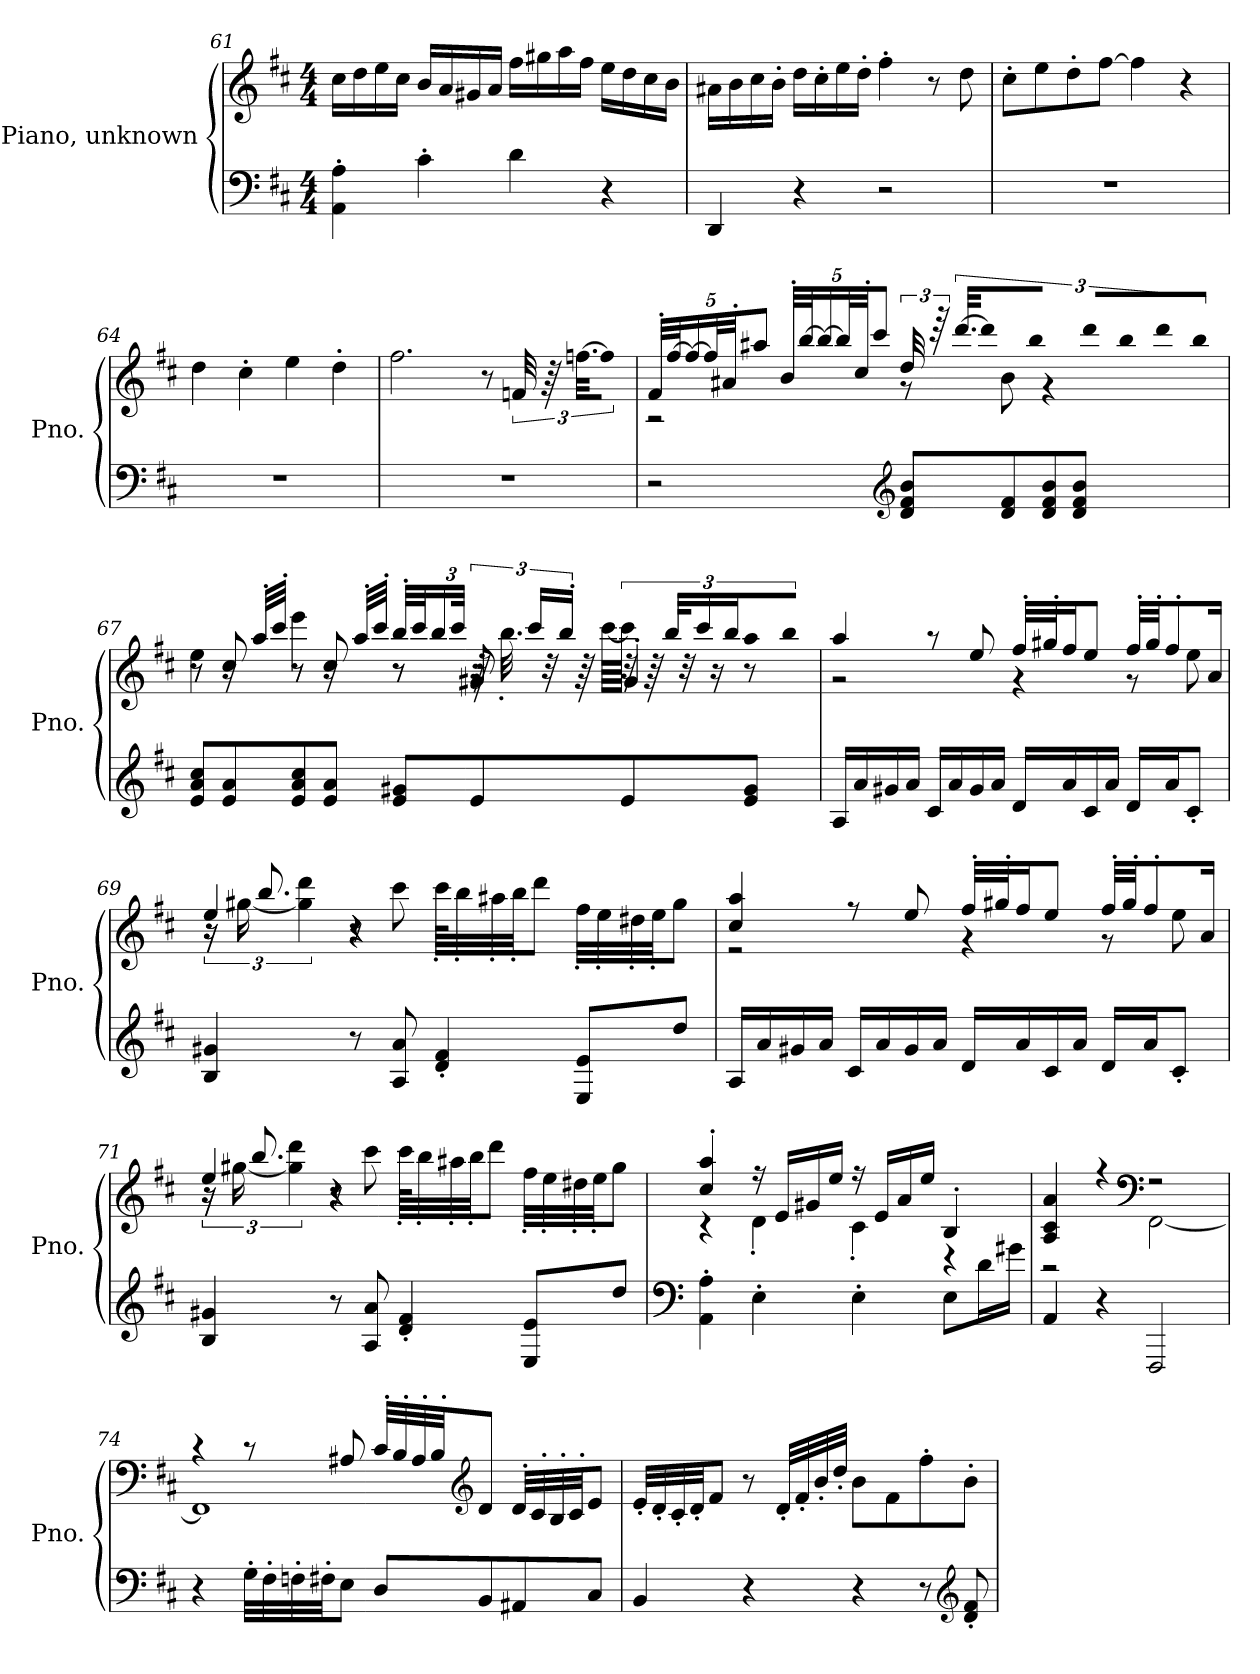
**kern	**kern
*part1	*part1
*staff2	*staff1
*I"Piano, unknown	*
*I'Pno.	*
!!LO:LB:g=z
*clefF4	*clefG2
*k[f#c#]	*k[f#c#]
*M4/4	*M4/4
=61	=61
4AA\' 4A\'	16cc#\LL
.	16dd\
.	16ee\
.	16cc#\JJ
4c#'\	16b/LL
.	16a/
.	16g#X/
.	16a/JJ
4d\	16ff#\LL
.	16gg#X\
.	16aa\
.	16ff#\JJ
4r	16ee\LL
.	16dd\
.	16cc#\
.	16b\JJ
=62	=62
4DD/	16a#X\LL
.	16b\
.	16cc#\
.	16b'\JJ
4r	16dd\LL
.	16cc#'\
.	16ee\
.	16dd'\JJ
2r	4ff#'\
.	8r
.	8dd\
=63	=63
1r	8cc#'\L
.	8ee\
.	8dd'\
.	[8ff#\J
.	4ff#\]
.	4r
=64	=64
1r	4dd\
.	4cc#'\
.	4ee\
.	4dd'\
!!LO:PB:g=z
=65	=65
1r	2.ff#\
.	8r
.	48fn/
.	96r
.	[48.ffn\KLL
.	16ff\JJ]
=66	=66
*	*Xbrackettup
*	*^
2r	40f#'/LLL	2r
.	[40ff#/J	.
.	20ff#/_	.
.	40ff#/L]	.
.	40a#X'/JJ	.
.	10aa#X/J	.
.	40b'/LLL	.
.	[40bb/J	.
.	20bb/_	.
.	40bb/L]	.
.	40cc#'/JJ	.
.	10ccc#/J	.
*clefG2	*	*
*	*brackettup	*
8d/ 8f#/ 8b/L	48dd/	8r
.	96r	.
.	[48.ddd/KKL	.
.	8ddd/]	.
8d/ 8f#/	.	8b\
.	16bb/Jk	.
8d/ 8f#/ 8b/	16ddd/LL	4r
.	16bb/	.
8d/ 8f#/ 8b/J	16ddd/	.
.	16bb/JJ	.
!!LO:LB:g=z
=67	=67	=67
*	*	*^
8e/ 8a/ 8cc#/L	8r	4ee\	8r
8e/ 8a/	16r	.	8cc#/
.	32aa'/LLL	.	.
.	32ccc#'/JJJ	.	.
8e/ 8a/ 8cc#/	8r	4eee\	8r
8e/ 8a/J	16r	.	8cc#/
.	32aa'/LLL	.	.
.	32ccc#'/JJJ	.	.
8e/ 8g#X/L	32bb'/LLL	8r	8r
.	32ccc#/J	.	.
*	*Xbrackettup	*	*
.	24bb/	.	.
.	48ccc#/JJk	.	.
*	*brackettup	*	*
8e/	24r	64r	8g#X/
.	.	32.bb'\	.
.	24ccc#/LL	.	.
.	.	32r	.
.	24bb'/JJ	.	.
.	.	64r	.
.	.	[64ccc#\LLLL	.
8e/	48r	64ccc#\JJJJ]	4g#'/
.	.	64r	.
.	48bb/KLL	.	.
.	.	32r	.
.	24ccc#/	.	.
.	.	16r	.
.	24bb/	.	.
8e/ 8g#/J	16aa/	8r	.
.	16bb/JJ	.	.
*	*	*v	*v
!!LO:LB:g=z
=68	=68	=68
16A/LL	4aa/	2r
16a/	.	.
16g#X/	.	.
16a/JJ	.	.
16c#/LL	8r	.
16a/	.	.
16g#/	8ee/	.
16a/JJ	.	.
16d/LL	32ff#'/LLL	4r
.	32gg#X'/J	.
16a/	16ff#/J	.
16c#/	8ee/J	.
16a/JJ	.	.
16d/LL	32ff#'/LLL	8r
.	32gg#'/JJ	.
16a/J	8ff#'/	.
8c#'/J	.	8ee\
.	16a/Jk	.
=69	=69	=69
*	*	*^
4B/ 4g#X/	16r	24r	4ee/
.	.	[24gg#X\	.
.	8.bb/	.	.
.	.	6gg#\] 6ddd\	.
8r	4r	8r	4r
8A/ 8a/	.	8ccc#\	.
4d/' 4f#/'	2r	32ccc#'\LLL	2r
.	.	32bb'\	.
.	.	32aa#X'\	.
.	.	32bb'\JJ	.
.	.	8ddd\J	.
8E/ 8e/L	.	32ff#'\LLL	.
.	.	32ee'\	.
.	.	32dd#X'\	.
.	.	32ee'\JJ	.
8dd/J	.	8gg#\J	.
*	*	*v	*v
!!LO:LB:g=z
=70	=70	=70
16A/LL	4cc#/ 4aa/	2r
16a/	.	.
16g#X/	.	.
16a/JJ	.	.
16c#/LL	8r	.
16a/	.	.
16g#/	8ee/	.
16a/JJ	.	.
16d/LL	32ff#'/LLL	4r
.	32gg#X'/J	.
16a/	16ff#/J	.
16c#/	8ee/J	.
16a/JJ	.	.
16d/LL	32ff#'/LLL	8r
.	32gg#'/JJ	.
16a/J	8ff#'/	.
8c#'/J	.	8ee\
.	16a/Jk	.
=71	=71	=71
*	*	*^
4B/ 4g#X/	16r	24r	4ee/
.	.	[24gg#X\	.
.	8.bb/	.	.
.	.	6gg#\] 6ddd\	.
8r	4r	8r	4r
8A/ 8a/	.	8ccc#\	.
4d/' 4f#/'	2r	32ccc#'\LLL	2r
.	.	32bb'\	.
.	.	32aa#X'\	.
.	.	32bb'\JJ	.
.	.	8ddd\J	.
8E/ 8e/L	.	32ff#'\LLL	.
.	.	32ee'\	.
.	.	32dd#X'\	.
.	.	32ee'\JJ	.
8dd/J	.	8gg#\J	.
*	*v	*v	*v
!!LO:LB:g=z
=72	=72
*clefF4	*
*	*^
4AA\' 4A\'	4cc#/' 4aa/'	4r
4E'\	16r	4d'\
.	16e/LL	.
.	16g#X/	.
.	16ee/JJ	.
4E'\	16r	4c#'\
.	16e/LL	.
.	16a/	.
.	16ee/JJ	.
8E\L	4B'/	4r
16d\L	.	.
16g#X\JJ	.	.
=73	=73	=73
4AA/	4A/ 4c#/ 4a/	2r
4r	4r	.
*	*clefF4	*
2FFF#/	2r	[2FF#\
=74	=74	=74
4r	4r	1FF#]
32G'\LLL	8r	.
32F#'\	.	.
32Fn'\	.	.
32F#X'\JJ	.	.
8E\J	8A#X/	.
8D/L	32c#'/LLL	.
.	32B'/	.
.	32A#'/	.
.	32B'/JJ	.
*	*clefG2	*
8BB/	8d/J	.
8AA#X/	32d'/LLL	.
.	32c#'/	.
.	32B'/	.
.	32c#'/JJ	.
8C#/J	8e/J	.
*	*v	*v
!!LO:LB:g=z
=75	=75
4BB/	32e'/LLL
.	32d'/
.	32c#'/
.	32d'/JJ
.	8f#/J
4r	8r
.	32d'/LLL
.	32f#'/
.	32b'/
.	32dd'/JJJ
4r	8b\L
.	8f#\
8r	8ff#'\
*clefG2	*
8d/' 8f#/'	8b'\J
=	=
*-	*-
